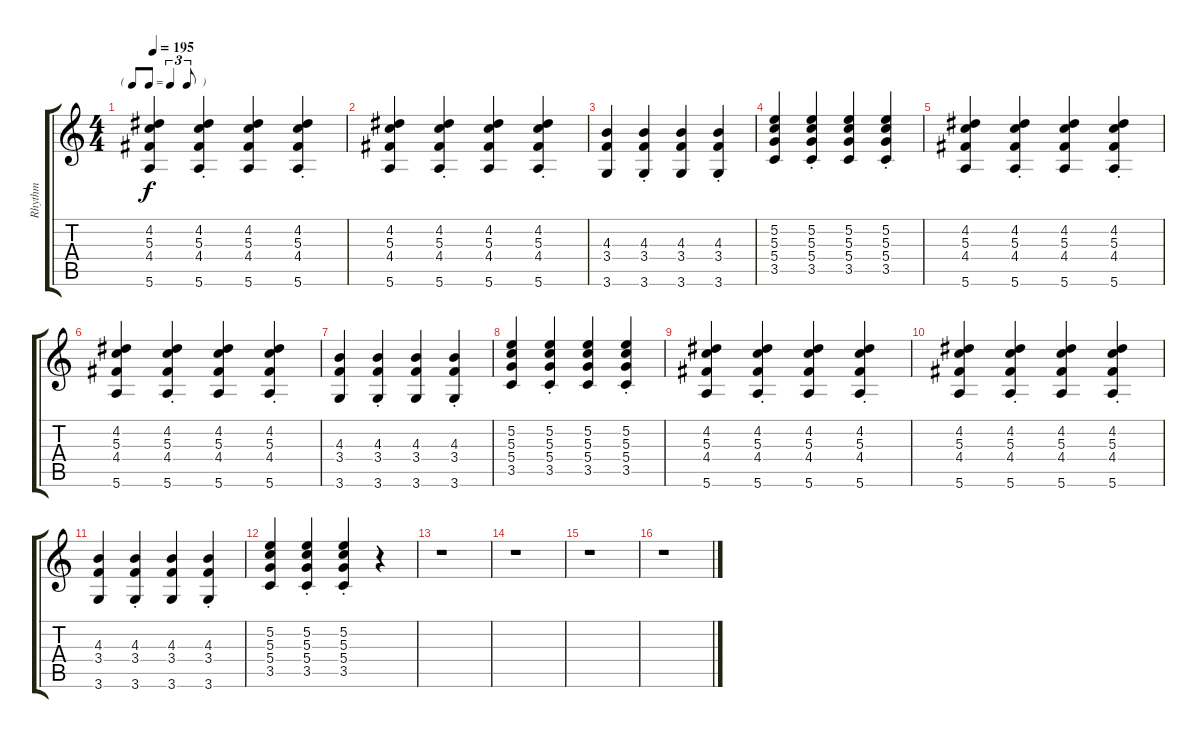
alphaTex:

\track ("Rhythm" "Rhythm") {instrument acousticguitarsteel}
\staff {score tabs}
\tuning (E4 B3 G3 D3 A2 E2) {hide}
\ts (4 4)
\tf triplet8th
\tempo 195
\clef g2
\ks c
(4.2 5.3 4.4 5.6).4{dy f} (4.2{st} 5.3{st} 4.4{st} 5.6{st}).4 (4.2 5.3 4.4 5.6).4 (4.2{st} 5.3{st} 4.4{st} 5.6{st}).4 |
(4.2 5.3 4.4 5.6).4 (4.2{st} 5.3{st} 4.4{st} 5.6{st}).4 (4.2 5.3 4.4 5.6).4 (4.2{st} 5.3{st} 4.4{st} 5.6{st}).4 |
(4.3 3.4 3.6).4 (4.3{st} 3.4{st} 3.6{st}).4 (4.3 3.4 3.6).4 (4.3{st} 3.4{st} 3.6{st}).4 |
(5.2 5.3 5.4 3.5).4 (5.2{st} 5.3{st} 5.4{st} 3.5{st}).4 (5.2 5.3 5.4 3.5).4 (5.2{st} 5.3{st} 5.4{st} 3.5{st}).4 |
(4.2 5.3 4.4 5.6).4 (4.2{st} 5.3{st} 4.4{st} 5.6{st}).4 (4.2 5.3 4.4 5.6).4 (4.2{st} 5.3{st} 4.4{st} 5.6{st}).4 |
(4.2 5.3 4.4 5.6).4 (4.2{st} 5.3{st} 4.4{st} 5.6{st}).4 (4.2 5.3 4.4 5.6).4 (4.2{st} 5.3{st} 4.4{st} 5.6{st}).4 |
(4.3 3.4 3.6).4 (4.3{st} 3.4{st} 3.6{st}).4 (4.3 3.4 3.6).4 (4.3{st} 3.4{st} 3.6{st}).4 |
(5.2 5.3 5.4 3.5).4 (5.2{st} 5.3{st} 5.4{st} 3.5{st}).4 (5.2 5.3 5.4 3.5).4 (5.2{st} 5.3{st} 5.4{st} 3.5{st}).4 |
(4.2 5.3 4.4 5.6).4 (4.2{st} 5.3{st} 4.4{st} 5.6{st}).4 (4.2 5.3 4.4 5.6).4 (4.2{st} 5.3{st} 4.4{st} 5.6{st}).4 |
(4.2 5.3 4.4 5.6).4 (4.2{st} 5.3{st} 4.4{st} 5.6{st}).4 (4.2 5.3 4.4 5.6).4 (4.2{st} 5.3{st} 4.4{st} 5.6{st}).4 |
(4.3 3.4 3.6).4 (4.3{st} 3.4{st} 3.6{st}).4 (4.3 3.4 3.6).4 (4.3{st} 3.4{st} 3.6{st}).4 |
(5.2 5.3 5.4 3.5).4 (5.2{st} 5.3{st} 5.4{st} 3.5{st}).4 (5.2{st} 5.3{st} 5.4{st} 3.5{st}).4 r.4 |
r.1 |
r.1 |
r.1 |
r.1
